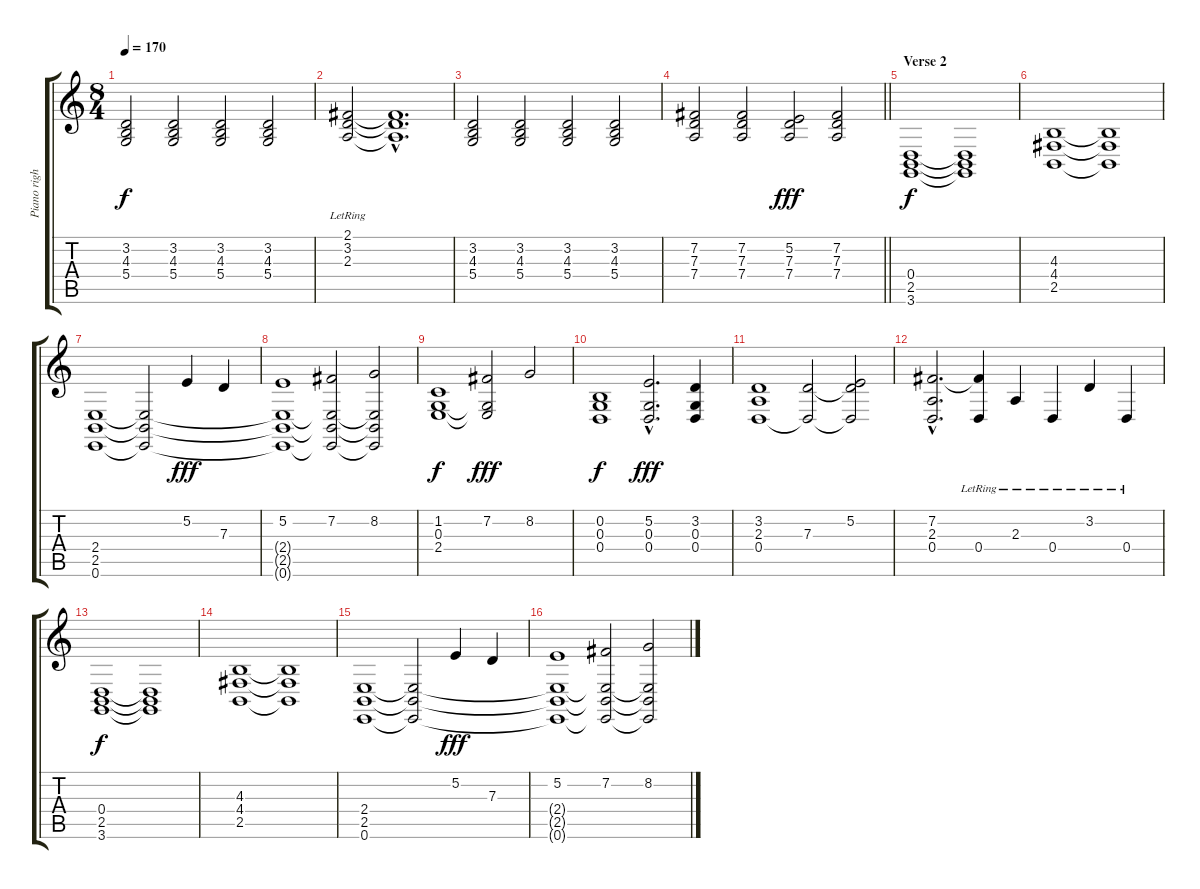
\track ("Piano right hand" "Piano righ") {instrument acousticgrandpiano}
\staff {score tabs}
\tuning (E4 B3 G3 D3 A2 E2) {hide}
\ts (8 4)
\tempo 170
\clef g2
\ks c
(3.2 4.3 5.4).2{dy f volume 10} (3.2 4.3 5.4).2 (3.2 4.3 5.4).2 (3.2 4.3 5.4).2 |
(2.1{lr} 3.2{lr} 2.3{lr}).2 (2.1{hac t} 3.2{hac t} 2.3{hac t}).1{d} |
(3.2 4.3 5.4).2{volume 10} (3.2 4.3 5.4).2 (3.2 4.3 5.4).2 (3.2 4.3 5.4).2 |
\barLineRight lightlight
(7.2 7.3 7.4).2 (7.2 7.3 7.4).2 (5.2 7.3 7.4).2{dy fff} (7.2 7.3 7.4).2 |
\section ("" "Verse 2")
(0.4 2.5 3.6).1{dy f} (0.4{t} 2.5{t} 3.6{t}).1 |
(4.3 4.4 2.5).1 (4.3{t} 4.4{t} 2.5{t}).1 |
(2.4 2.5 0.6).1 (2.4{t} 2.5{t} 0.6{t}).2 5.2.4{dy fff} 7.3.4 |
(5.2 2.4{t} 2.5{t} 0.6{t}).1 (7.2 2.4{t} 2.5{t} 0.6{t}).2 (8.2 2.4{t} 2.5{t} 0.6{t}).2 |
(1.2 0.3 2.4).1{dy f} (7.2 0.3{t} 2.4{t}).2{dy fff} 8.2.2 |
(0.2 0.3 0.4).1{dy f} (5.2{hac} 0.3{hac} 0.4{hac}).2{d dy fff} (3.2 0.3 0.4).4 |
(3.2 2.3 0.4).1 (7.3 0.4{t}).2 (5.2 7.3{t} 0.4{t}).2 |
(7.2{hac} 2.3{hac} 0.4{hac}).2{d} (7.2{t} 0.4{lr}).4 2.3{lr}.4 0.4{lr}.4 3.2{lr}.4 0.4{lr}.4 |
(0.4 2.5 3.6).1{dy f} (0.4{t} 2.5{t} 3.6{t}).1 |
(4.3 4.4 2.5).1 (4.3{t} 4.4{t} 2.5{t}).1 |
(2.4 2.5 0.6).1 (2.4{t} 2.5{t} 0.6{t}).2 5.2.4{dy fff} 7.3.4 |
(5.2 2.4{t} 2.5{t} 0.6{t}).1 (7.2 2.4{t} 2.5{t} 0.6{t}).2 (8.2 2.4{t} 2.5{t} 0.6{t}).2
